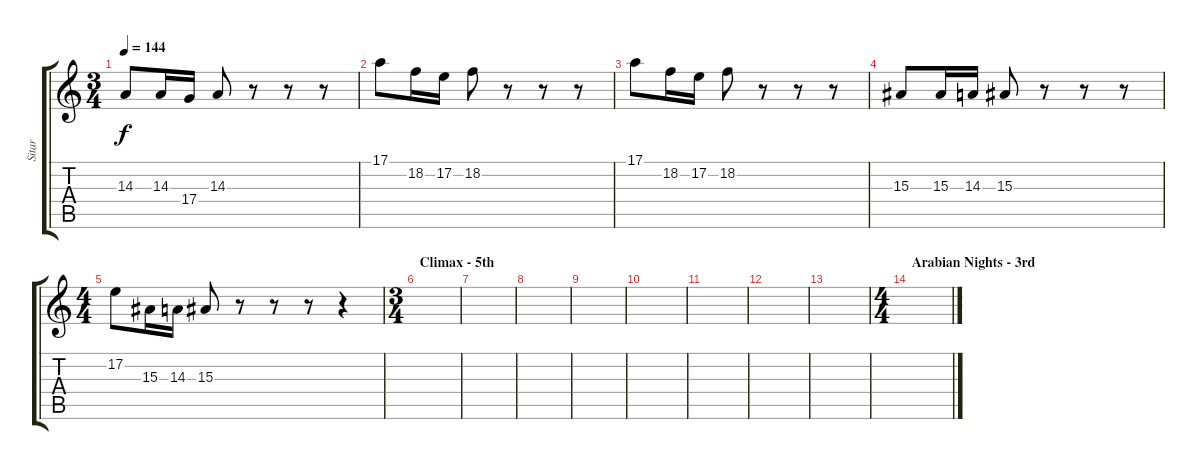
\track ("Sitar" "Sitar") {instrument sitar}
\staff {score tabs}
\tuning (E4 B3 G3 D3 A2 E2) {hide}
\ts (3 4)
\tempo 144
\clef g2
\ks c
14.3.8{dy f} 14.3.16 17.4.16 14.3.8 r.8 r.8 r.8 |
17.1.8 18.2.16 17.2.16 18.2.8 r.8 r.8 r.8 |
17.1.8 18.2.16 17.2.16 18.2.8 r.8 r.8 r.8 |
15.3.8 15.3.16 14.3.16 15.3.8 r.8 r.8 r.8 |
\ts (4 4)
17.2.8 15.3.16 14.3.16 15.3.8 r.8 r.8 r.8 r.4 |
\ts (3 4)
\section ("" "Climax - 5th")
|
|
|
|
|
|
|
|
\ts (4 4)
\section ("" "Arabian Nights - 3rd ")
